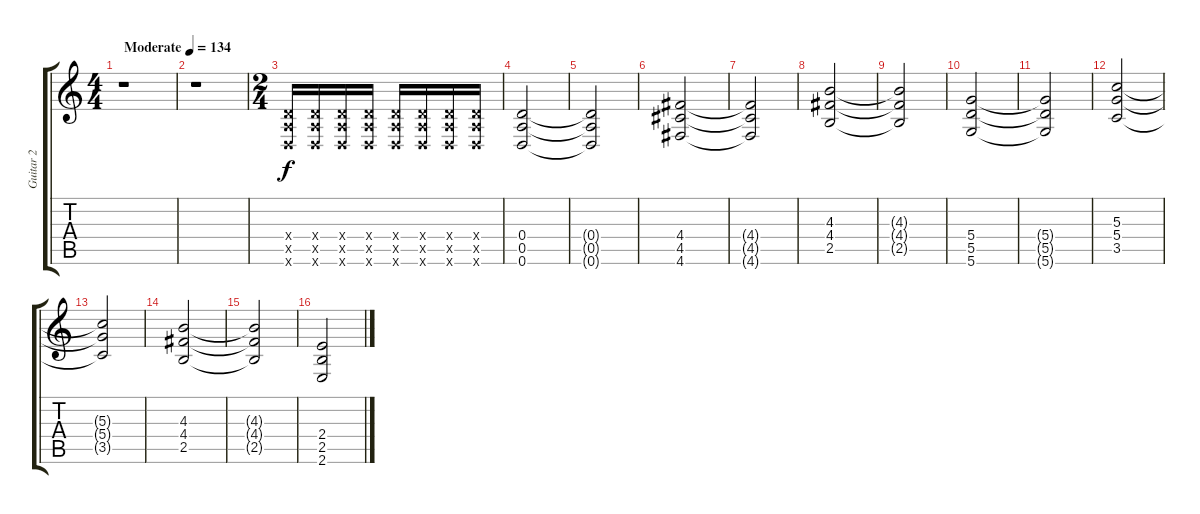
\track ("Guitar 2" "Guitar 2") {instrument distortionguitar}
\staff {score tabs}
\tuning (E4 B3 G3 D3 A2 D2) {hide}
\ts (4 4)
\tempo (134 "Moderate")
\clef g2
\ks c
r.1{dy f instrument distortionguitar} |
r.1 |
\ts (2 4)
(0.4{x} 0.5{x} 0.6{x}).16 (0.4{x} 0.5{x} 0.6{x}).16 (0.4{x} 0.5{x} 0.6{x}).16 (0.4{x} 0.5{x} 0.6{x}).16 (0.4{x} 0.5{x} 0.6{x}).16 (0.4{x} 0.5{x} 0.6{x}).16 (0.4{x} 0.5{x} 0.6{x}).16 (0.4{x} 0.5{x} 0.6{x}).16 |
(0.4 0.5 0.6).2 |
(0.4{t} 0.5{t} 0.6{t}).2 |
(4.4 4.5 4.6).2 |
(4.4{t} 4.5{t} 4.6{t}).2 |
(4.3 4.4 2.5).2 |
(4.3{t} 4.4{t} 2.5{t}).2 |
(5.4 5.5 5.6).2 |
(5.4{t} 5.5{t} 5.6{t}).2 |
(5.3 5.4 3.5).2 |
(5.3{t} 5.4{t} 3.5{t}).2 |
(4.3 4.4 2.5).2 |
(4.3{t} 4.4{t} 2.5{t}).2 |
(2.4 2.5 2.6).2
